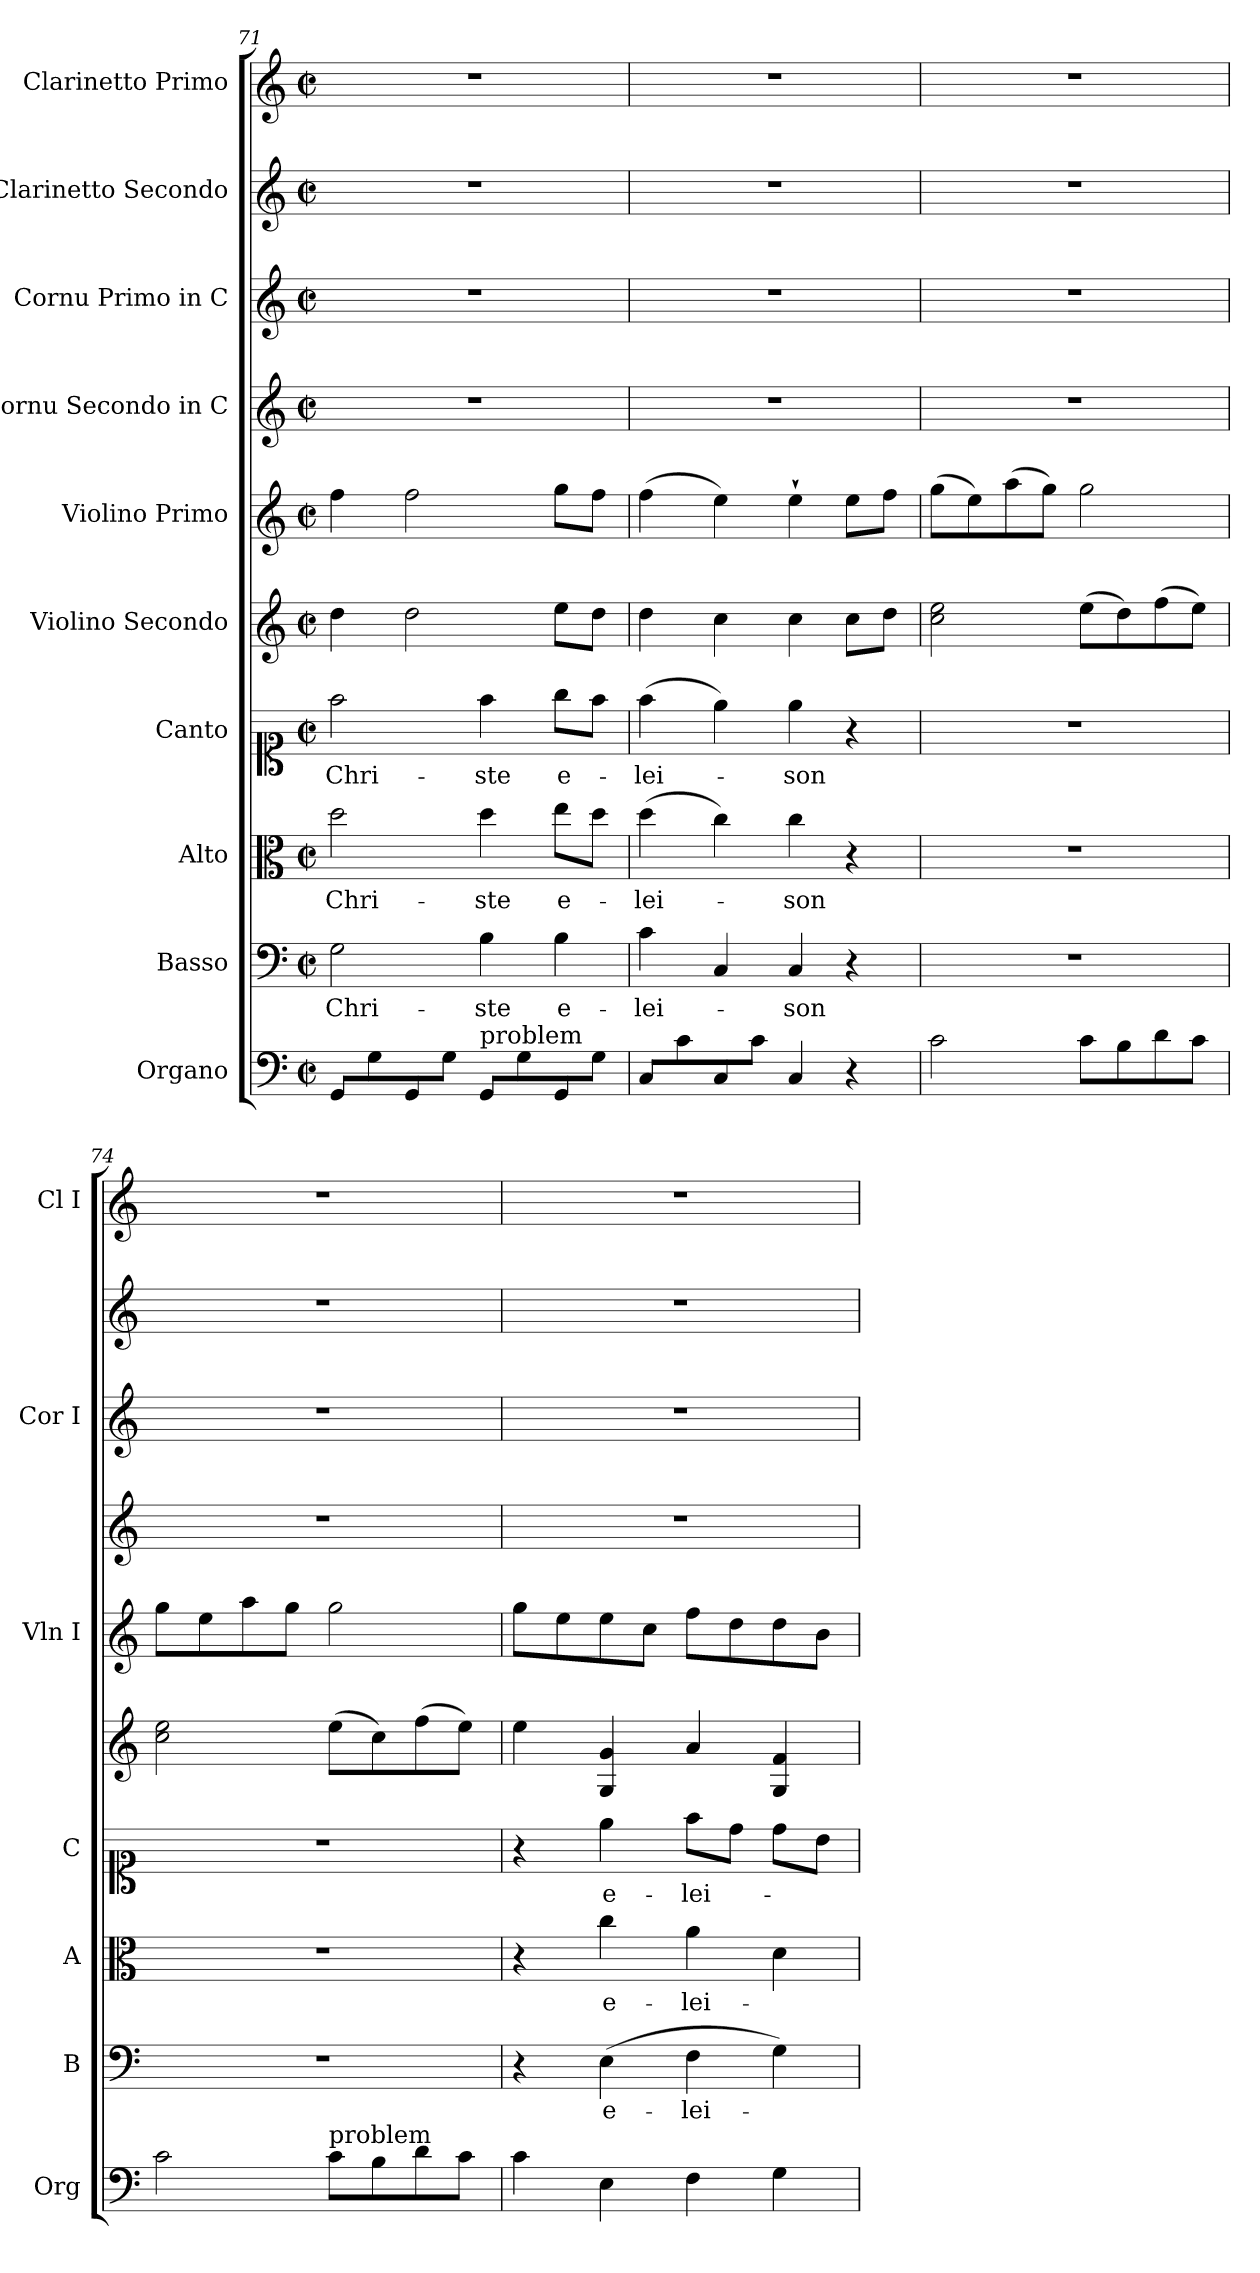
**kern	**kern	**text	**kern	**text	**kern	**text	**kern	**kern	**kern	**kern	**kern	**kern
*part10	*part9	*part9	*part8	*part8	*part7	*part7	*part6	*part5	*part4	*part3	*part2	*part1
*staff10	*staff9	*staff9	*staff8	*staff8	*staff7	*staff7	*staff6	*staff5	*staff4	*staff3	*staff2	*staff1
*I"Organo	*I"Basso	*	*I"Alto	*	*I"Canto	*	*I"Violino Secondo	*I"Violino Primo	*I"Cornu Secondo in C	*I"Cornu Primo in C	*I"Clarinetto Secondo	*I"Clarinetto Primo
*I'Org	*I'B	*	*I'A	*	*I'C	*	*	*I'Vln I	*	*I'Cor I	*	*I'Cl I
*clefF4	*clefF4	*	*clefC3	*	*clefC1	*	*clefG2	*clefG2	*clefG2	*clefG2	*clefG2	*clefG2
*k[]	*k[]	*	*k[]	*	*k[]	*	*k[]	*k[]	*k[]	*k[]	*k[]	*k[]
*C:	*C:	*	*C:	*	*C:	*	*C:	*C:	*C:	*C:	*C:	*C:
*M2/2	*M2/2	*	*M2/2	*	*M2/2	*	*M2/2	*M2/2	*M2/2	*M2/2	*M2/2	*M2/2
*met(c|)	*met(c|)	*	*met(c|)	*	*met(c|)	*	*met(c|)	*met(c|)	*met(c|)	*met(c|)	*met(c|)	*met(c|)
=71	=71	=71	=71	=71	=71	=71	=71	=71	=71	=71	=71	=71
8GG/L	2G	Chri-	2dd	Chri-	2ff	Chri-	4dd	4ff	1r	1r	1r	1r
8G\	.	.	.	.	.	.	.	.	.	.	.	.
8GG/	.	.	.	.	.	.	2dd	2ff	.	.	.	.
8G\J	.	.	.	.	.	.	.	.	.	.	.	.
!LO:TX:a:t=problem	!	!	!	!	!	!	!	!	!	!	!	!
8GG/L	4B	-ste	4dd	-ste	4ff	-ste	.	.	.	.	.	.
8G\	.	.	.	.	.	.	.	.	.	.	.	.
8GG/	4B	e-	8eeL	e-	8ggL	e-	8eeL	8ggL	.	.	.	.
8G\J	.	.	8ddJ	.	8ffJ	.	8ddJ	8ffJ	.	.	.	.
=72	=72	=72	=72	=72	=72	=72	=72	=72	=72	=72	=72	=72
8C/L	4c	-lei-	(>4dd	-lei-	(>4ff	-lei-	4dd	(>4ff	1r	1r	1r	1r
8c\	.	.	.	.	.	.	.	.	.	.	.	.
8C/	4C	.	4cc)	.	4ee)	.	4cc	4ee)	.	.	.	.
8c\J	.	.	.	.	.	.	.	.	.	.	.	.
4C	4C	-son	4cc	-son	4ee	-son	4cc	4ee`	.	.	.	.
4r	4r	.	4r	.	4r	.	8ccL	8eeL	.	.	.	.
.	.	.	.	.	.	.	8ddJ	8ffJ	.	.	.	.
=73	=73	=73	=73	=73	=73	=73	=73	=73	=73	=73	=73	=73
2c	1r	.	1r	.	1r	.	2cc 2ee	(>8ggL	1r	1r	1r	1r
.	.	.	.	.	.	.	.	8ee)	.	.	.	.
.	.	.	.	.	.	.	.	(>8aa	.	.	.	.
.	.	.	.	.	.	.	.	8ggJ)	.	.	.	.
8cL	.	.	.	.	.	.	(>8eeL	2gg	.	.	.	.
8B	.	.	.	.	.	.	8dd)	.	.	.	.	.
8d	.	.	.	.	.	.	(>8ff	.	.	.	.	.
8cJ	.	.	.	.	.	.	8eeJ)	.	.	.	.	.
=74	=74	=74	=74	=74	=74	=74	=74	=74	=74	=74	=74	=74
2c	1r	.	1r	.	1r	.	2cc 2ee	8ggL	1r	1r	1r	1r
.	.	.	.	.	.	.	.	8ee	.	.	.	.
.	.	.	.	.	.	.	.	8aa	.	.	.	.
.	.	.	.	.	.	.	.	8ggJ	.	.	.	.
!LO:TX:a:t=problem	!	!	!	!	!	!	!	!	!	!	!	!
8cL	.	.	.	.	.	.	(>8eeL	2gg	.	.	.	.
8B	.	.	.	.	.	.	8cc)	.	.	.	.	.
8d	.	.	.	.	.	.	(>8ff	.	.	.	.	.
8cJ	.	.	.	.	.	.	8eeJ)	.	.	.	.	.
=75	=75	=75	=75	=75	=75	=75	=75	=75	=75	=75	=75	=75
4c	4r	.	4r	.	4r	.	4ee	8ggL	1r	1r	1r	1r
.	.	.	.	.	.	.	.	8ee	.	.	.	.
4E	(>4E	e-	4cc	e-	4ee	e-	4G 4g	8ee	.	.	.	.
.	.	.	.	.	.	.	.	8ccJ	.	.	.	.
4F	4F	-lei-	4a	-lei-	8ffL	-lei-	4a	8ffL	.	.	.	.
.	.	.	.	.	8ddJ	.	.	8dd	.	.	.	.
4G	4G)	.	4d	.	8ddL	.	4G 4f	8dd	.	.	.	.
.	.	.	.	.	8bJ	.	.	8bJ	.	.	.	.
=	=	=	=	=	=	=	=	=	=	=	=	=
*-	*-	*-	*-	*-	*-	*-	*-	*-	*-	*-	*-	*-
